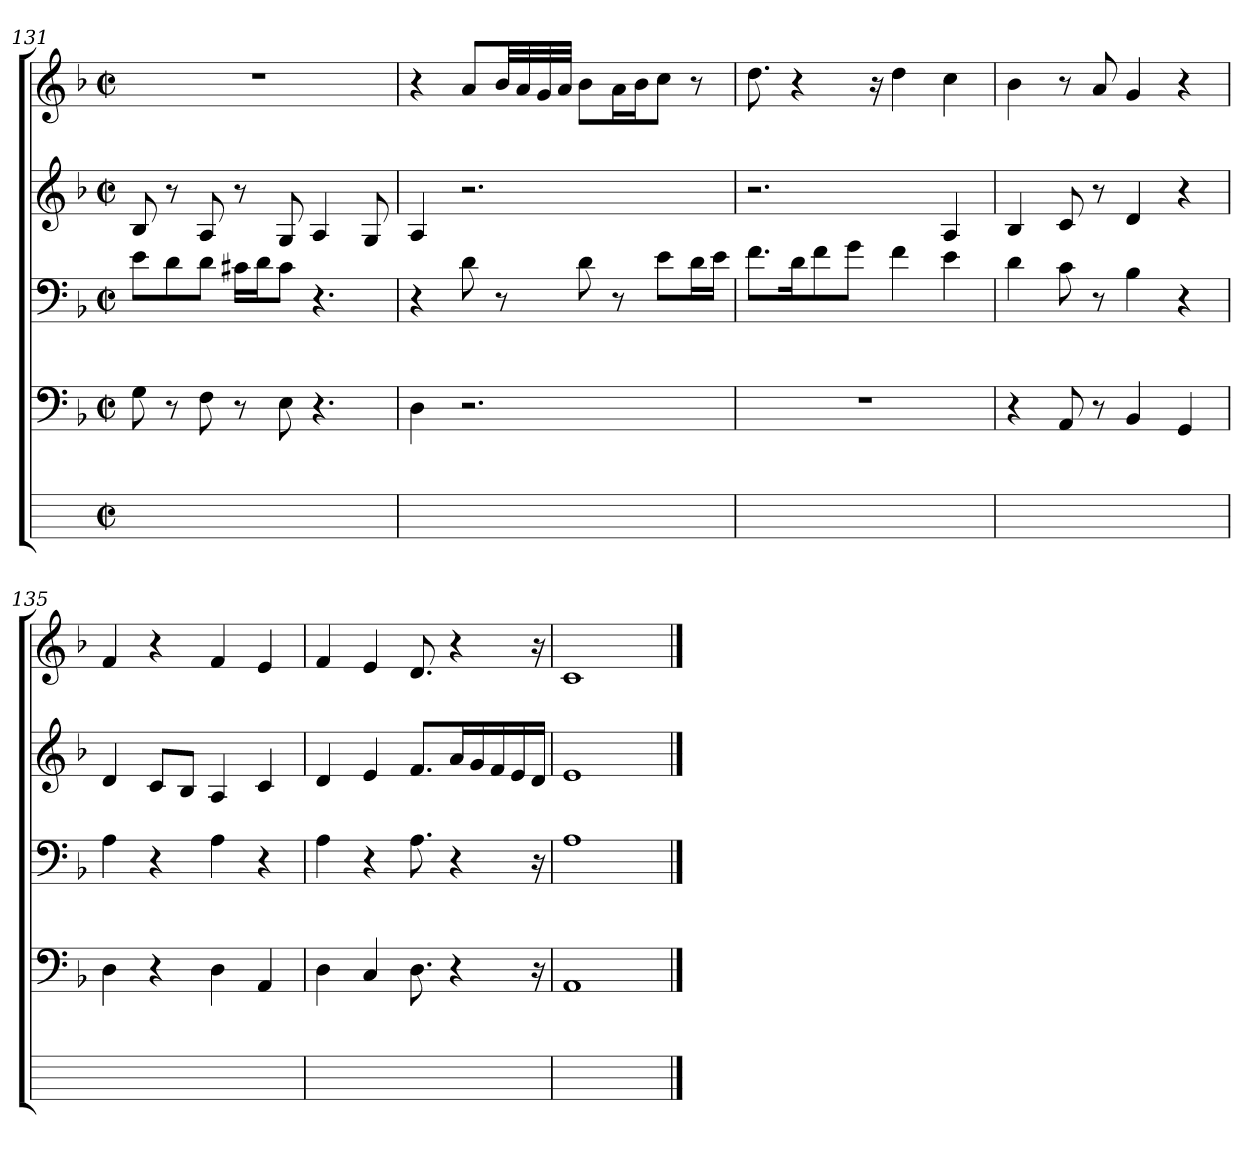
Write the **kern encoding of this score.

**kern	**kern	**kern	**kern	**kern
*part5	*part4	*part3	*part2	*part1
*staff5	*staff4	*staff3	*staff2	*staff1
*	*clefF4	*clefF4	*clefG2	*clefG2
*	*k[b-]	*k[b-]	*k[b-]	*k[b-]
*	*F:	*F:	*F:	*F:
*M2/2	*M2/2	*M2/2	*M2/2	*M2/2
*met(c|)	*met(c|)	*met(c|)	*met(c|)	*met(c|)
=131	=131	=131	=131	=131
1ryy	8G	8eL	8B-	1r
.	8r	8di	8r	.
.	8F	8dJ	8A	.
.	8r	16c#XiLL	8r	.
.	.	16diJ	.	.
.	8E	8c#J	8G	.
.	4.r	4.r	4Aj	.
.	.	.	8Gi	.
=132	=132	=132	=132	=132
1ryy	4D	4r	4A	4r
.	2.r	8d	2.r	8aL
.	.	8r	.	32b-iLL
.	.	.	.	32ai
.	.	.	.	32gi
.	.	.	.	32aiJJJ
.	.	8d	.	8b-L
.	.	8r	.	16aiL
.	.	.	.	16b-iJ
.	.	8eL	.	8ccJ
.	.	16diL	.	8r
.	.	16eiJJ	.	.
=133	=133	=133	=133	=133
1ryy	1r	8.fL	2.r	8.dd
.	.	16dik	.	4r
.	.	8fi	.	.
.	.	8giJ	.	.
.	.	.	.	16r
.	.	4fZ	.	4ddZ
.	.	4e	4A	4cc
=134	=134	=134	=134	=134
1ryy	4r	4d	4B-	4b-
.	8AA	8c	8c	8r
.	8r	8r	8r	8ai
.	4BB-	4B-	4d	4g
.	4GG	4r	4r	4r
=135	=135	=135	=135	=135
1ryy	4D	4A	4dZ	4f
.	4r	4r	8cL	4r
.	.	.	8B-J	.
.	4DZ	4A	4AZ	4fZ
.	4AA	4r	4c	4e
=136	=136	=136	=136	=136
1ryy	4D	4AZ	4d	4f
.	4C	4r	4e	4e
.	8.D	8.AZ	8.fL	8.d
.	4r	4r	16aiL	4r
.	.	.	16gi	.
.	.	.	16fi	.
.	.	.	16ei	.
.	16r	16r	16diJJ	16r
=137	=137	=137	=137	=137
1ryy	1AA	1AZ	1e	1c
==	==	==	==	==
*-	*-	*-	*-	*-
